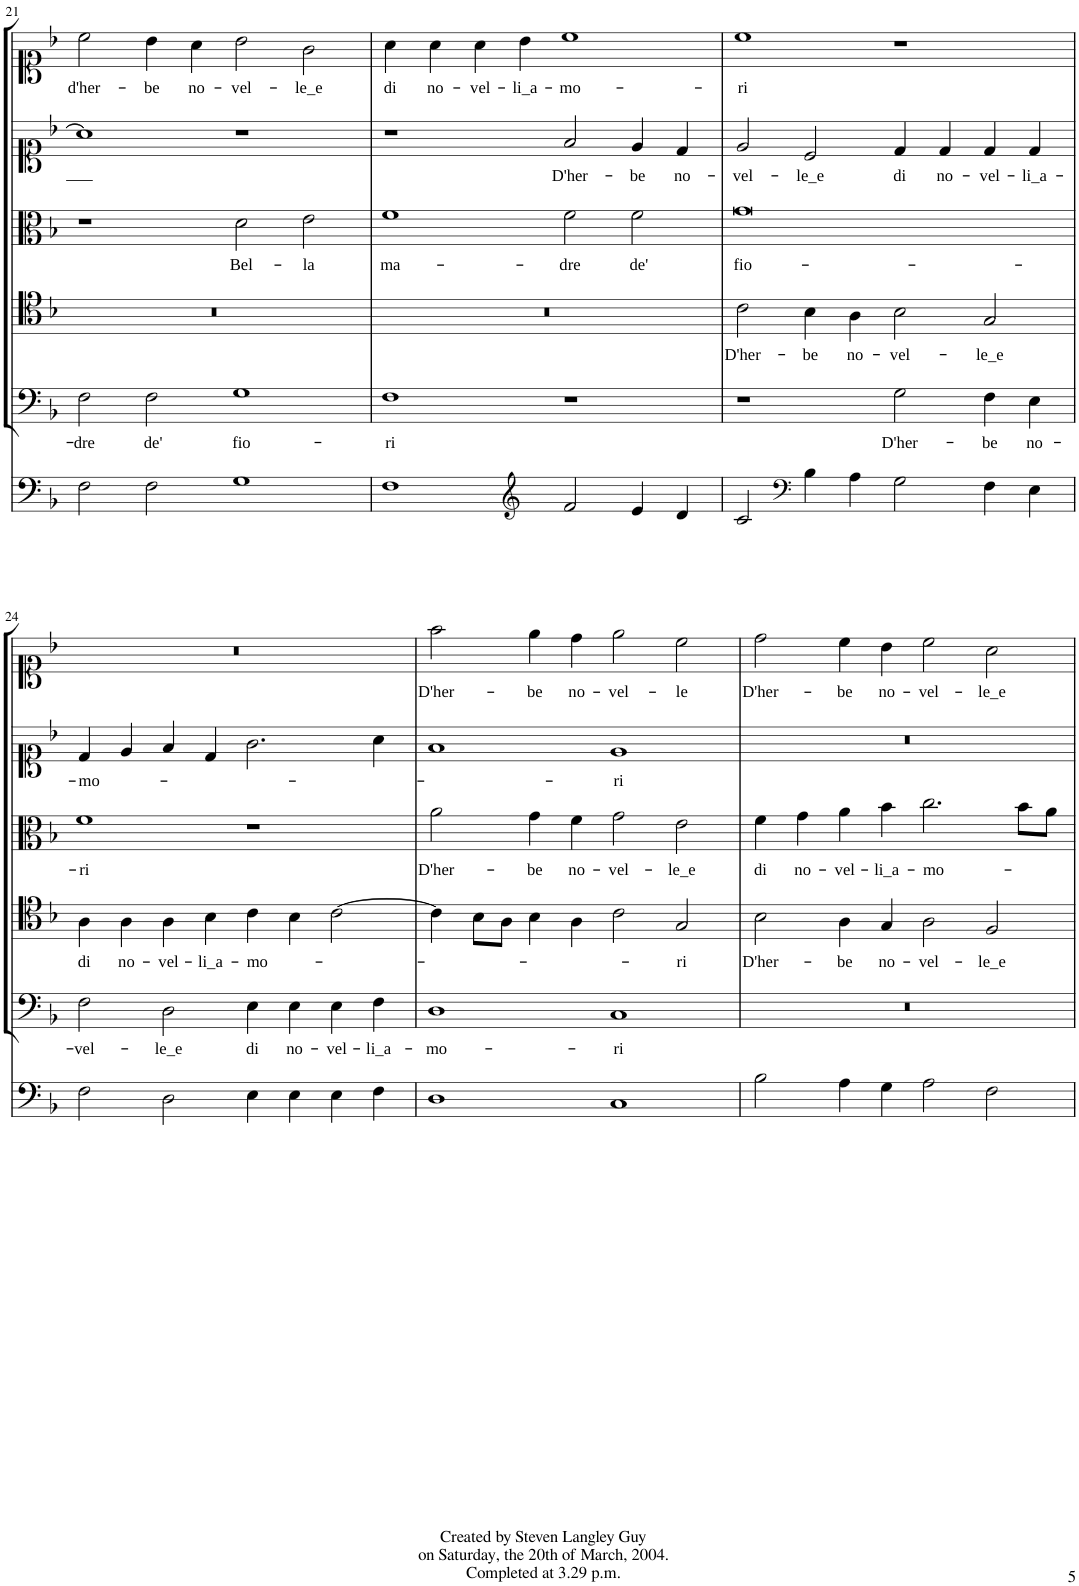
**kern	**kern	**text	**kern	**text	**kern	**text	**kern	**text	**kern	**text
*part6	*part5	*part5	*part4	*part4	*part3	*part3	*part2	*part2	*part1	*part1
*staff6	*staff5	*staff5	*staff4	*staff4	*staff3	*staff3	*staff2	*staff2	*staff1	*staff1
*I"[Basso per l'organo]	*I"Basso	*	*I"Tenore	*	*I"Alto	*	*I"Quinto	*	*I"Canto	*
!!LO:PB:g=z
*clefF4	*clefF4	*	*clefC4	*	*clefC3	*	*clefC1	*	*clefC1	*
*	*Trd7c12	*	*Trd7c12	*	*	*	*	*	*	*
*k[b-]	*k[b-]	*	*k[b-]	*	*k[b-]	*	*k[b-]	*	*k[b-]	*
*F:	*F:	*	*F:	*	*F:	*	*F:	*	*F:	*
*M4/4	*M4/4	*	*M4/4	*	*M4/4	*	*M4/4	*	*M4/4	*
*met(c)	*met(c)	*	*met(c)	*	*met(c)	*	*met(c)	*	*met(c)	*
=21	=21	=21	=21	=21	=21	=21	=21	=21	=21	=21
!	!	!LO:LY:b	!	!	!	!	!	!	!	!LO:LY:b
2F\	2F\	-dre	1r	.	1r	.	1a]	.	2cc\	d'her-
!	!	!LO:LY:b	!	!	!	!	!	!	!	!LO:LY:b
2F\	2F\	de'	.	.	.	.	.	.	4b-\	-be
!	!	!	!	!	!	!	!	!	!	!LO:LY:b
.	.	.	.	.	.	.	.	.	4a\	no-
!	!	!LO:LY:b	!	!	!	!LO:LY:b	!	!	!	!LO:LY:b
1G	1G	fio-	1ryy	.	2d\	Bel-	1r	.	2b-\	-vel-
!	!	!	!	!	!	!LO:LY:b	!	!	!	!LO:LY:b
.	.	.	.	.	2e\	-la	.	.	2g\	-le_e
=22	=22	=22	=22	=22	=22	=22	=22	=22	=22	=22
!	!	!LO:LY:b	!	!	!	!LO:LY:b	!	!	!	!LO:LY:b
1F	1F	-ri	1r	.	1f	ma-	1r	.	4a\	di
!	!	!	!	!	!	!	!	!	!	!LO:LY:b
.	.	.	.	.	.	.	.	.	4a\	no-
!	!	!	!	!	!	!	!	!	!	!LO:LY:b
.	.	.	.	.	.	.	.	.	4a\	-vel-
*clefG2	*	*	*	*	*	*	*	*	*	*
!	!	!	!	!	!	!	!	!	!	!LO:LY:b
.	.	.	.	.	.	.	.	.	4b-\	-li_a-
!	!	!	!	!	!	!LO:LY:b	!	!LO:LY:b	!	!LO:LY:b
2f/	1r	.	1ryy	.	2f\	-dre	2f/	D'her-	1cc	-mo-
!	!	!	!	!	!	!LO:LY:b	!	!LO:LY:b	!	!
4e/	.	.	.	.	2f\	de'	4e/	-be	.	.
!	!	!	!	!	!	!	!	!LO:LY:b	!	!
4d/	.	.	.	.	.	.	4d/	no-	.	.
=23	=23	=23	=23	=23	=23	=23	=23	=23	=23	=23
!	!	!	!	!LO:LY:b	!	!LO:LY:b	!	!LO:LY:b	!	!LO:LY:b
2c/	1r	.	2c\	D'her-	[1g	fio-	2e/	-vel-	1cc	-ri
*clefF4	*	*	*	*	*	*	*	*	*	*
!	!	!	!	!LO:LY:b	!	!	!	!LO:LY:b	!	!
4B-\	.	.	4B-\	-be	.	.	2c/	-le_e	.	.
!	!	!	!	!LO:LY:b	!	!	!	!	!	!
4A\	.	.	4A\	no-	.	.	.	.	.	.
!	!	!LO:LY:b	!	!LO:LY:b	!	!	!	!LO:LY:b	!	!
2G\	2G\	D'her-	2B-\	-vel-	1ryy	.	4d/	di	1r	.
!	!	!	!	!	!	!	!	!LO:LY:b	!	!
.	.	.	.	.	.	.	4d/	no-	.	.
!	!	!LO:LY:b	!	!LO:LY:b	!	!	!	!LO:LY:b	!	!
4F\	4F\	-be	2G/	-le_e	.	.	4d/	-vel-	.	.
!	!	!LO:LY:b	!	!	!	!	!	!LO:LY:b	!	!
4E\	4E\	no-	.	.	.	.	4d/	-li_a-	.	.
!!LO:LB:g=z
=24	=24	=24	=24	=24	=24	=24	=24	=24	=24	=24
!	!	!LO:LY:b	!	!LO:LY:b	!	!LO:LY:b	!	!LO:LY:b	!	!
2F\	2F\	-vel-	4A\	di	1f	-ri	4d/	-mo-	1r	.
!	!	!	!	!LO:LY:b	!	!	!	!	!	!
.	.	.	4A\	no-	.	.	4e/	.	.	.
!	!	!LO:LY:b	!	!LO:LY:b	!	!	!	!	!	!
2D\	2D\	-le_e	4A\	-vel-	.	.	4f/	.	.	.
!	!	!	!	!LO:LY:b	!	!	!	!	!	!
.	.	.	4B-\	-li_a-	.	.	4d/	.	.	.
!	!	!LO:LY:b	!	!LO:LY:b	!	!	!	!	!	!
4E\	4E\	di	4c\	-mo-	1g]	.	2.g\	.	0ryy	.
!	!	!LO:LY:b	!	!	!	!	!	!	!	!
4E\	4E\	no-	4B-\	.	.	.	.	.	.	.
!	!	!LO:LY:b	!	!	!	!	!	!	!	!
4E\	4E\	-vel-	[2c\	.	.	.	.	.	.	.
!	!	!LO:LY:b	!	!	!	!	!	!	!	!
4F\	4F\	-li_a-	.	.	.	.	4a\	.	.	.
1ryy	1ryy	.	1ryy	.	1r	.	1ryy	.	.	.
=25	=25	=25	=25	=25	=25	=25	=25	=25	=25	=25
!	!	!LO:LY:b	!	!	!	!LO:LY:b	!	!	!	!LO:LY:b
1D	1D	-mo-	4c\]	.	2a\	D'her-	1f	.	2ff\	D'her-
.	.	.	8B-\L	.	.	.	.	.	.	.
.	.	.	8A\J	.	.	.	.	.	.	.
!	!	!	!	!	!	!LO:LY:b	!	!	!	!LO:LY:b
.	.	.	4B-\	.	4g\	-be	.	.	4ee\	-be
!	!	!	!	!	!	!LO:LY:b	!	!	!	!LO:LY:b
.	.	.	4A\	.	4f\	no-	.	.	4dd\	no-
!	!	!LO:LY:b	!	!	!	!LO:LY:b	!	!LO:LY:b	!	!LO:LY:b
1C	1C	-ri	2c\	.	2g\	-vel-	1e	-ri	2ee\	-vel-
!	!	!	!	!LO:LY:b	!	!LO:LY:b	!	!	!	!LO:LY:b
.	.	.	2G/	-ri	2e\	-le_e	.	.	2cc\	-le
=26	=26	=26	=26	=26	=26	=26	=26	=26	=26	=26
!	!	!	!	!LO:LY:b	!	!LO:LY:b	!	!	!	!LO:LY:b
2B-\	1r	.	2B-\	D'her-	4f\	di	1r	.	2dd\	D'her-
!	!	!	!	!	!	!LO:LY:b	!	!	!	!
.	.	.	.	.	4g\	no-	.	.	.	.
!	!	!	!	!LO:LY:b	!	!LO:LY:b	!	!	!	!LO:LY:b
4A\	.	.	4A\	-be	4a\	-vel-	.	.	4cc\	-be
!	!	!	!	!LO:LY:b	!	!LO:LY:b	!	!	!	!LO:LY:b
4G\	.	.	4G/	no-	4b-\	-li_a-	.	.	4b-\	no-
!	!	!	!	!LO:LY:b	!	!LO:LY:b	!	!	!	!LO:LY:b
2A\	1ryy	.	2A\	-vel-	2.cc\	-mo-	1ryy	.	2cc\	-vel-
!	!	!	!	!LO:LY:b	!	!	!	!	!	!LO:LY:b
2F\	.	.	2F/	-le_e	.	.	.	.	2a\	-le_e
.	.	.	.	.	8b-\L	.	.	.	.	.
.	.	.	.	.	8a\J	.	.	.	.	.
=	=	=	=	=	=	=	=	=	=	=
*-	*-	*-	*-	*-	*-	*-	*-	*-	*-	*-
